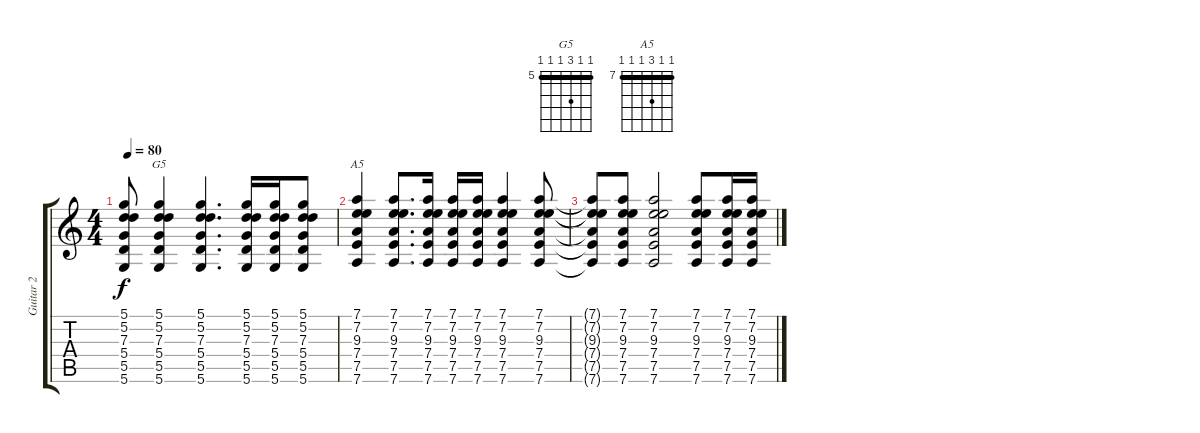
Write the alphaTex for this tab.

\track ("Guitar 2" "Guitar 2") {instrument acousticguitarsteel}
\staff {score tabs}
\tuning (D4 A3 G3 D3 A2 D2) {hide}
\chord ("G5" 5 5 7 5 5 5) {firstfret 5 barre 5}
\chord ("A5" 7 7 9 7 7 7) {firstfret 7 barre 7}
\ts (4 4)
\tempo 80
\clef g2
\ks c
(5.1{t} 5.2{t} 7.3{t} 5.4{t} 5.5{t} 5.6{t}).8{dy f} (5.1 5.2 7.3 5.4 5.5 5.6).4{ch "G5"} (5.1 5.2 7.3 5.4 5.5 5.6).4{d} (5.1 5.2 7.3 5.4 5.5 5.6).16 (5.1 5.2 7.3 5.4 5.5 5.6).16 (5.1 5.2 7.3 5.4 5.5 5.6).8 |
(7.1 7.2 9.3 7.4 7.5 7.6).4{ch "A5"} (7.1 7.2 9.3 7.4 7.5 7.6).8{d} (7.1 7.2 9.3 7.4 7.5 7.6).16 (7.1 7.2 9.3 7.4 7.5 7.6).16 (7.1 7.2 9.3 7.4 7.5 7.6).16 (7.1 7.2 9.3 7.4 7.5 7.6).4 (7.1 7.2 9.3 7.4 7.5 7.6).8 |
(7.1{t} 7.2{t} 9.3{t} 7.4{t} 7.5{t} 7.6{t}).8 (7.1 7.2 9.3 7.4 7.5 7.6).8 (7.1 7.2 9.3 7.4 7.5 7.6).2 (7.1 7.2 9.3 7.4 7.5 7.6).8 (7.1 7.2 9.3 7.4 7.5 7.6).16 (7.1 7.2 9.3 7.4 7.5 7.6).16
